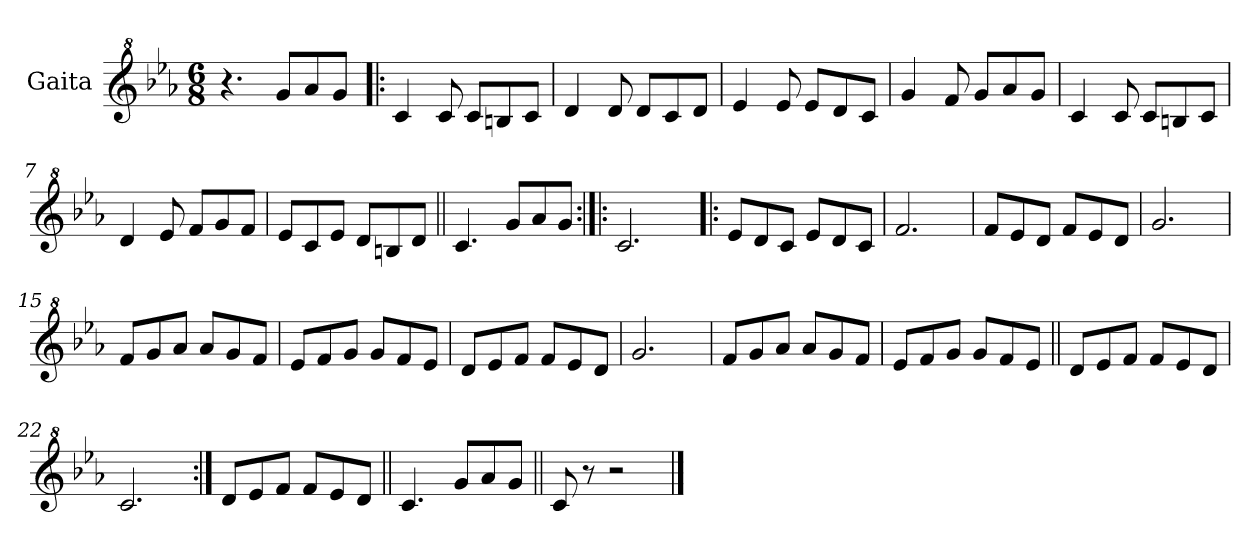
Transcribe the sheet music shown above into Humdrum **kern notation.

**kern
*part1
*staff1
*I"Gaita
*clefG^2
*k[b-e-a-]
*M6/8
*MM165
=1
4.r
8gg/L
8aa-/
8gg/J
=2!|:
4cc/
8cc/
8cc/L
8bn/
8cc/J
=3
4dd/
8dd/
8dd/L
8cc/
8dd/J
=4
4ee-/
8ee-/
8ee-/L
8dd/
8cc/J
=5
4gg/
8ff/
8gg/L
8aa-/
8gg/J
=6
4cc/
8cc/
8cc/L
8bn/
8cc/J
=7
4dd/
8ee-/
8ff/L
8gg/
8ff/J
!!LO:LB:g=z
=8
8ee-/L
8cc/
8ee-/J
8dd/L
8bn/
8dd/J
=9||
4.cc/
8gg/L
8aa-/
8gg/J
=10:|!|:
2.cc/
=11!|:
8ee-/L
8dd/
8cc/J
8ee-/L
8dd/
8cc/J
=12
2.ff/
=13
8ff/L
8ee-/
8dd/J
8ff/L
8ee-/
8dd/J
=14
2.gg/
=15
8ff/L
8gg/
8aa-/J
8aa-/L
8gg/
8ff/J
!!LO:LB:g=z
=16
8ee-/L
8ff/
8gg/J
8gg/L
8ff/
8ee-/J
=17
8dd/L
8ee-/
8ff/J
8ff/L
8ee-/
8dd/J
=18
2.gg/
=19
8ff/L
8gg/
8aa-/J
8aa-/L
8gg/
8ff/J
=20
8ee-/L
8ff/
8gg/J
8gg/L
8ff/
8ee-/J
=21||
8dd/L
8ee-/
8ff/J
8ff/L
8ee-/
8dd/J
=22
2.cc/
=23:|!
8dd/L
8ee-/
8ff/J
8ff/L
8ee-/
8dd/J
!!LO:LB:g=z
=24||
4.cc/
8gg/L
8aa-/
8gg/J
=25||
8cc/
8r
2r
==
*-
